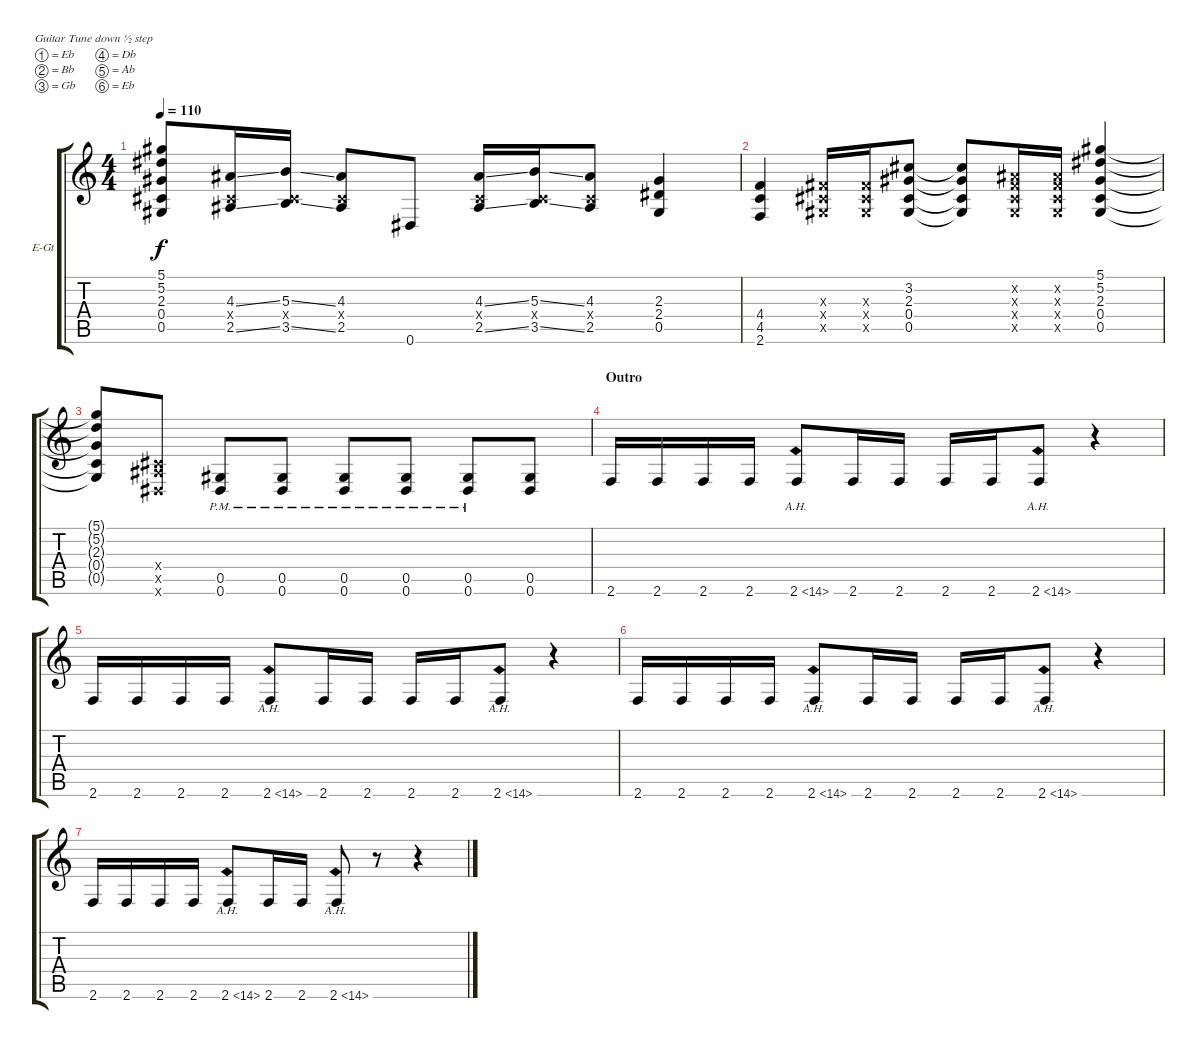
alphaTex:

\bracketExtendMode groupsimilarinstruments
\firstSystemTrackNameOrientation horizontal
\otherSystemsTrackNameOrientation horizontal
\track ("Zakk Wylde" "E-Gt") {instrument overdrivenguitar}
\staff {score tabs}
\tuning (Eb4 Bb3 Gb3 Db3 Ab2 Eb2)
\ts (4 4)
\tempo 110
\clef g2
\ks c
(5.1{t} 5.2{t} 2.3{t} 0.4{t} 0.5{t}).8{dy f} (4.3{ss} 0.4{x} 2.5{ss}).16 (5.3{ss} 0.4{x} 3.5{ss}).16 (4.3 0.4{x} 2.5).8 0.6.8 (4.3{ss} 0.4{x} 2.5{ss}).16 (5.3{ss} 0.4{x} 3.5{ss}).16 (4.3 0.4{x} 2.5).8 (2.3 2.4 0.5).4 |
(4.4 4.5 2.6).4 (0.3{x} 0.4{x} 0.5{x}).16 (0.3{x} 0.4{x} 0.5{x}).16 (3.2 2.3 0.4 0.5).8 (3.2{t} 2.3{t} 0.4{t} 0.5{t}).8 (0.2{x} 0.3{x} 0.4{x} 0.5{x}).16 (0.2{x} 0.3{x} 0.4{x} 0.5{x}).16 (5.1 5.2 2.3 0.4 0.5).4 |
(5.1{t} 5.2{t} 2.3{t} 0.4{t} 0.5{t}).8 (0.4{x} 2.5{x} 0.6{x}).8 (0.5{pm} 0.6{pm}).8 (0.5{pm} 0.6{pm}).8 (0.5{pm} 0.6{pm}).8 (0.5{pm} 0.6{pm}).8 (0.5{pm} 0.6{pm}).8 (0.5 0.6).8 |
\section ("" "Outro")
2.6.16 2.6.16 2.6.16 2.6.16 2.6{ah 12}.8 2.6.16 2.6.16 2.6.16 2.6.16 2.6{ah 12}.8 r.4 |
2.6.16 2.6.16 2.6.16 2.6.16 2.6{ah 12}.8 2.6.16 2.6.16 2.6.16 2.6.16 2.6{ah 12}.8 r.4 |
2.6.16 2.6.16 2.6.16 2.6.16 2.6{ah 12}.8 2.6.16 2.6.16 2.6.16 2.6.16 2.6{ah 12}.8 r.4 |
2.6.16 2.6.16 2.6.16 2.6.16 2.6{ah 12}.8 2.6.16 2.6.16 2.6{ah 12}.8 r.8 r.4
